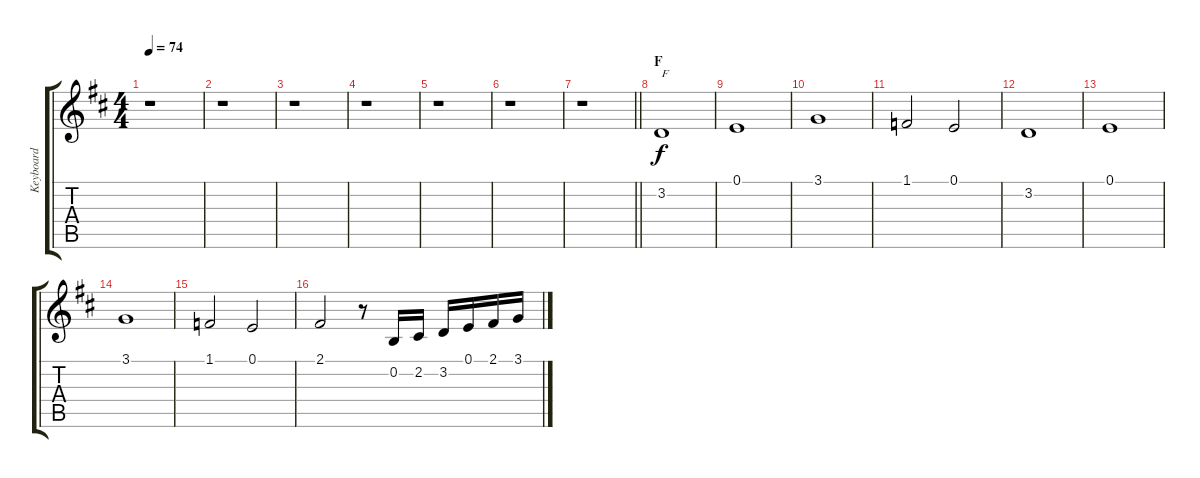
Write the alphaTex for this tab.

\track ("Keyboard" "Keyboard") {instrument stringensemble1}
\staff {score tabs}
\tuning (E4 B3 G3 D3 A2 E2) {hide}
\ts (4 4)
\tempo 74
\clef g2
\ks d
r.1{dy f} |
r.1 |
r.1 |
r.1 |
r.1 |
r.1 |
\barLineRight lightlight
r.1 |
\section ("" "F")
3.2.1{txt "F"} |
0.1.1 |
3.1.1 |
1.1.2 0.1.2 |
3.2.1 |
0.1.1 |
3.1.1 |
1.1.2 0.1.2 |
2.1.2 r.8 0.2.16 2.2.16 3.2.16 0.1.16 2.1.16 3.1.16
